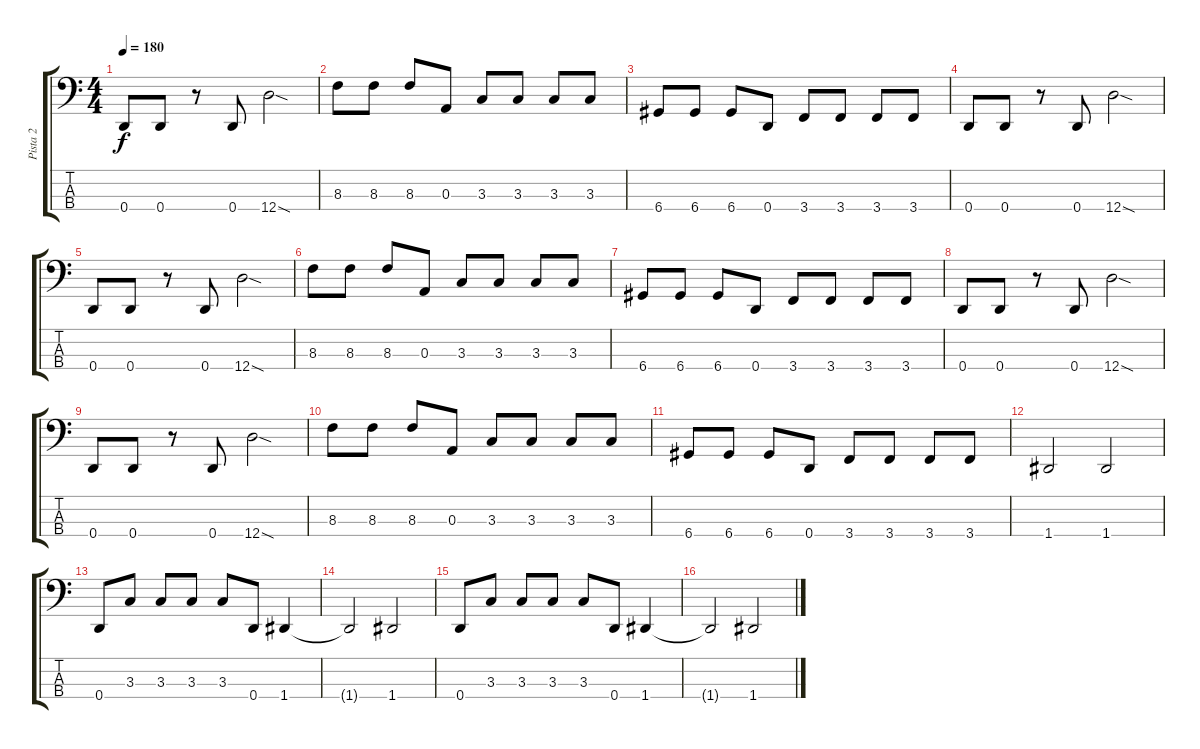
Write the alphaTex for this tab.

\track ("Pista 2" "Pista 2") {instrument electricbasspick}
\staff {score tabs}
\tuning (G2 D2 A1 D1) {hide}
\ts (4 4)
\tempo 180
\clef f4
\ks c
0.4.8{dy f} 0.4.8 r.8 0.4.8 12.4{sod}.2 |
8.3.8 8.3.8 8.3.8 0.3.8 3.3.8 3.3.8 3.3.8 3.3.8 |
6.4.8 6.4.8 6.4.8 0.4.8 3.4.8 3.4.8 3.4.8 3.4.8 |
0.4.8 0.4.8 r.8 0.4.8 12.4{sod}.2 |
0.4.8 0.4.8 r.8 0.4.8 12.4{sod}.2 |
8.3.8 8.3.8 8.3.8 0.3.8 3.3.8 3.3.8 3.3.8 3.3.8 |
6.4.8 6.4.8 6.4.8 0.4.8 3.4.8 3.4.8 3.4.8 3.4.8 |
0.4.8 0.4.8 r.8 0.4.8 12.4{sod}.2 |
0.4.8 0.4.8 r.8 0.4.8 12.4{sod}.2 |
8.3.8 8.3.8 8.3.8 0.3.8 3.3.8 3.3.8 3.3.8 3.3.8 |
6.4.8 6.4.8 6.4.8 0.4.8 3.4.8 3.4.8 3.4.8 3.4.8 |
1.4.2 1.4.2 |
0.4.8 3.3.8 3.3.8 3.3.8 3.3.8 0.4.8 1.4.4 |
1.4{t}.2 1.4.2 |
0.4.8 3.3.8 3.3.8 3.3.8 3.3.8 0.4.8 1.4.4 |
1.4{t}.2 1.4.2
